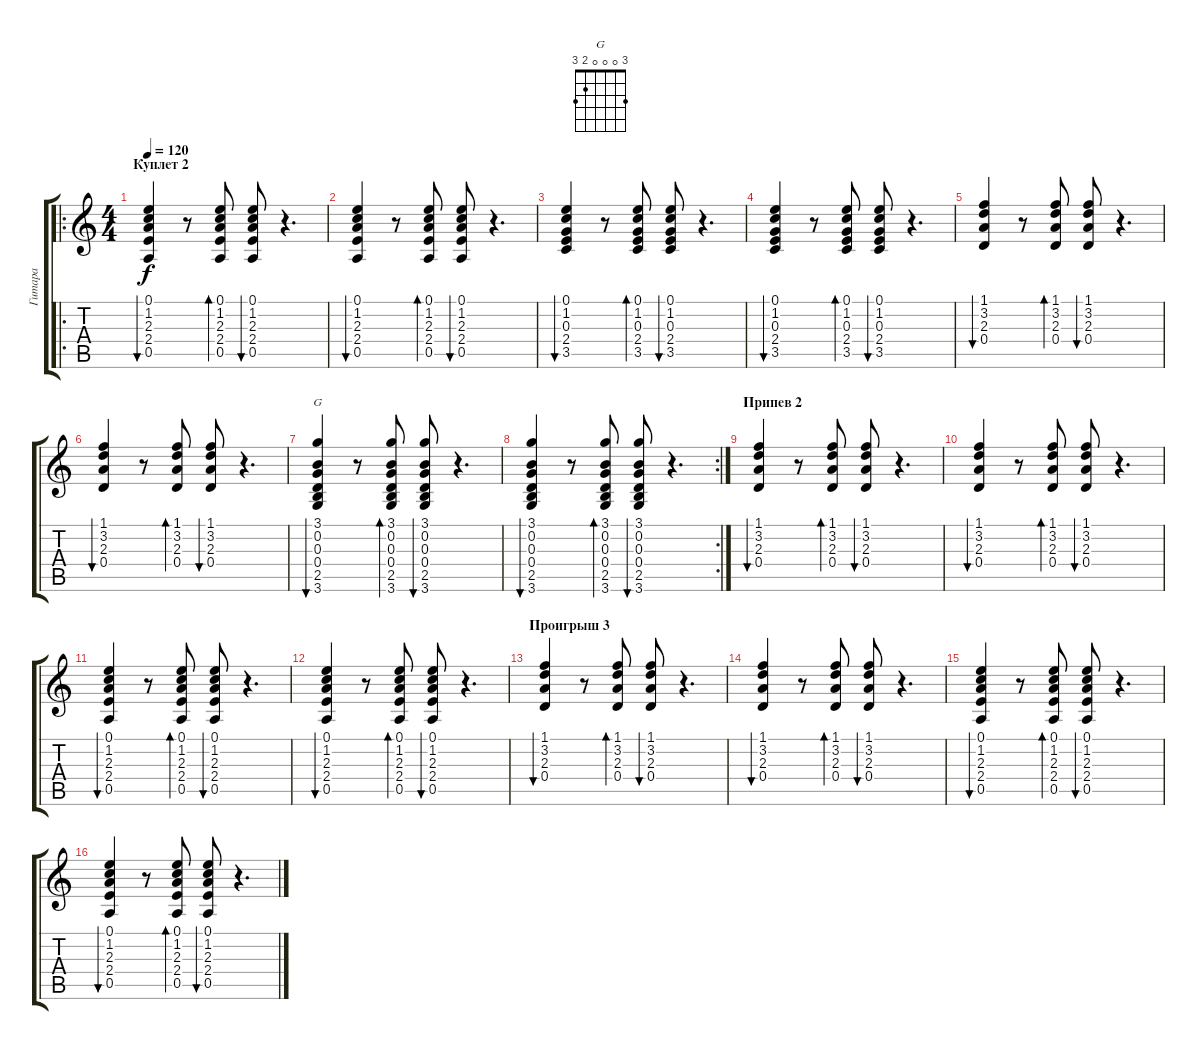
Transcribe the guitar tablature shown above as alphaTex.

\track ("Гитара" "Гитара") {instrument acousticguitarsteel}
\staff {score tabs}
\tuning (E4 B3 G3 D3 A2 E2) {hide}
\chord ("G" 3 0 0 0 2 3)
\ro
\ts (4 4)
\section ("" "Куплет 2")
\tempo 120
\clef g2
\ks c
(0.1 1.2 2.3 2.4 0.5).4{bu 120 dy f} r.8 (0.1 1.2 2.3 2.4 0.5).8{bd 120} (0.1 1.2 2.3 2.4 0.5).8{bu 120} r.4{d} |
(0.1 1.2 2.3 2.4 0.5).4{bu 120} r.8 (0.1 1.2 2.3 2.4 0.5).8{bd 120} (0.1 1.2 2.3 2.4 0.5).8{bu 120} r.4{d} |
(0.1 1.2 0.3 2.4 3.5).4{bu 120} r.8 (0.1 1.2 0.3 2.4 3.5).8{bd 120} (0.1 1.2 0.3 2.4 3.5).8{bu 120} r.4{d} |
(0.1 1.2 0.3 2.4 3.5).4{bu 120} r.8 (0.1 1.2 0.3 2.4 3.5).8{bd 120} (0.1 1.2 0.3 2.4 3.5).8{bu 120} r.4{d} |
(1.1 3.2 2.3 0.4).4{bu 120} r.8 (1.1 3.2 2.3 0.4).8{bd 120} (1.1 3.2 2.3 0.4).8{bu 120} r.4{d} |
(1.1 3.2 2.3 0.4).4{bu 120} r.8 (1.1 3.2 2.3 0.4).8{bd 120} (1.1 3.2 2.3 0.4).8{bu 120} r.4{d} |
(3.1 0.2 0.3 0.4 2.5 3.6).4{bu 120 ch "G"} r.8 (3.1 0.2 0.3 0.4 2.5 3.6).8{bd 120} (3.1 0.2 0.3 0.4 2.5 3.6).8{bu 120} r.4{d} |
\rc 2
(3.1 0.2 0.3 0.4 2.5 3.6).4{bu 120} r.8 (3.1 0.2 0.3 0.4 2.5 3.6).8{bd 120} (3.1 0.2 0.3 0.4 2.5 3.6).8{bu 120} r.4{d} |
\section ("" "Припев 2")
(1.1 3.2 2.3 0.4).4{bu 120} r.8 (1.1 3.2 2.3 0.4).8{bd 120} (1.1 3.2 2.3 0.4).8{bu 120} r.4{d} |
(1.1 3.2 2.3 0.4).4{bu 120} r.8 (1.1 3.2 2.3 0.4).8{bd 120} (1.1 3.2 2.3 0.4).8{bu 120} r.4{d} |
(0.1 1.2 2.3 2.4 0.5).4{bu 120} r.8 (0.1 1.2 2.3 2.4 0.5).8{bd 120} (0.1 1.2 2.3 2.4 0.5).8{bu 120} r.4{d} |
(0.1 1.2 2.3 2.4 0.5).4{bu 120} r.8 (0.1 1.2 2.3 2.4 0.5).8{bd 120} (0.1 1.2 2.3 2.4 0.5).8{bu 120} r.4{d} |
\section ("" "Проигрыш 3")
(1.1 3.2 2.3 0.4).4{bu 120} r.8 (1.1 3.2 2.3 0.4).8{bd 120} (1.1 3.2 2.3 0.4).8{bu 120} r.4{d} |
(1.1 3.2 2.3 0.4).4{bu 120} r.8 (1.1 3.2 2.3 0.4).8{bd 120} (1.1 3.2 2.3 0.4).8{bu 120} r.4{d} |
(0.1 1.2 2.3 2.4 0.5).4{bu 120} r.8 (0.1 1.2 2.3 2.4 0.5).8{bd 120} (0.1 1.2 2.3 2.4 0.5).8{bu 120} r.4{d} |
(0.1 1.2 2.3 2.4 0.5).4{bu 120} r.8 (0.1 1.2 2.3 2.4 0.5).8{bd 120} (0.1 1.2 2.3 2.4 0.5).8{bu 120} r.4{d}
